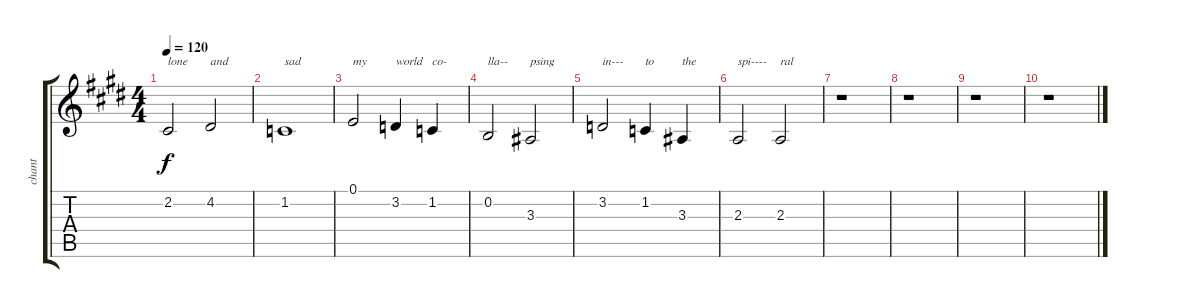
\track ("chant" "chant") {instrument lead6voice}
\staff {score tabs}
\tuning (E4 B3 G3 D3 A2 E2) {hide}
\ts (4 4)
\tempo 120
\clef g2
\ks c#minor
2.2.2{txt "lone" dy f} 4.2.2{txt "and"} |
1.2.1{txt "sad"} |
0.1.2{txt "my"} 3.2.4{txt "world"} 1.2.4{txt "co-"} |
0.2.2{txt "lla--"} 3.3.2{txt "psing"} |
3.2.2{txt "in---"} 1.2.4{txt "to"} 3.3.4{txt "the"} |
2.3.2{txt "spi----"} 2.3.2{txt "ral"} |
r.1 |
r.1 |
r.1 |
r.1
